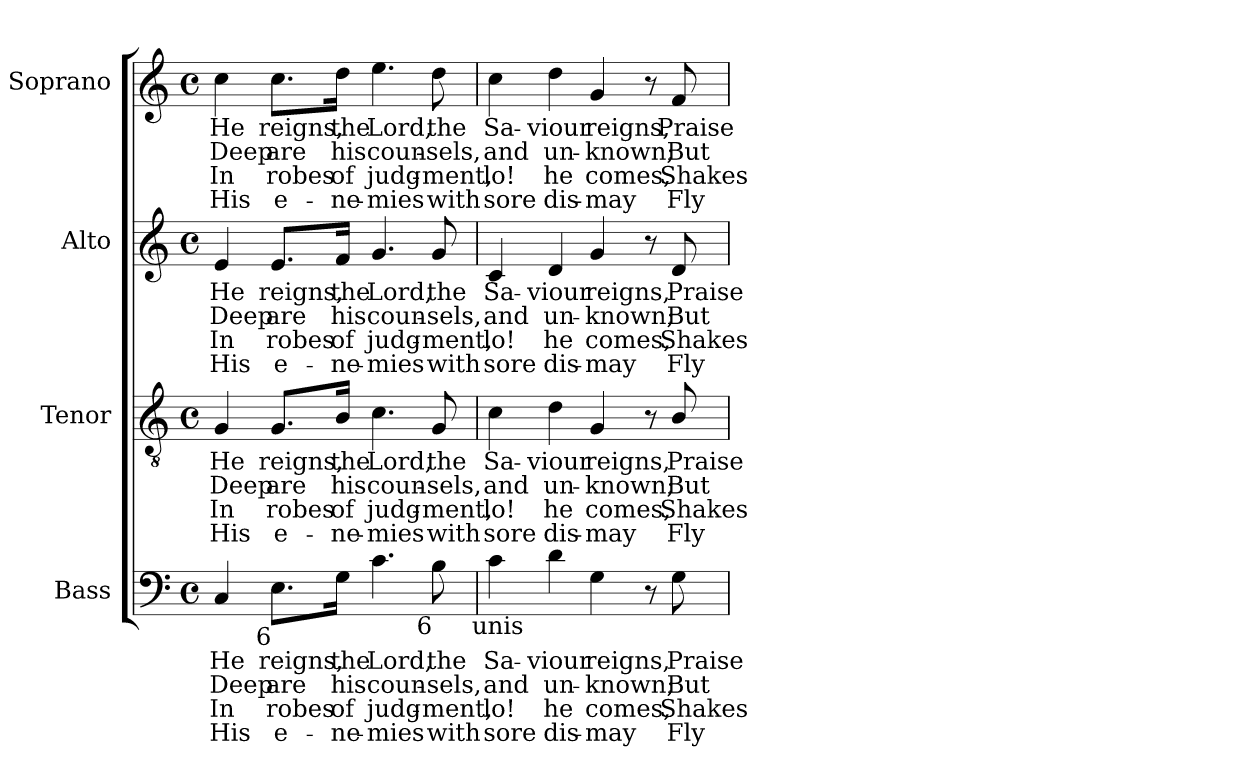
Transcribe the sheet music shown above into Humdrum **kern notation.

**kern	**text	**text	**text	**text	**kern	**text	**text	**text	**text	**kern	**text	**text	**text	**text	**kern	**text	**text	**text	**text
*part4	*part4	*part4	*part4	*part4	*part3	*part3	*part3	*part3	*part3	*part2	*part2	*part2	*part2	*part2	*part1	*part1	*part1	*part1	*part1
*staff4	*staff4	*staff4	*staff4	*staff4	*staff3	*staff3	*staff3	*staff3	*staff3	*staff2	*staff2	*staff2	*staff2	*staff2	*staff1	*staff1	*staff1	*staff1	*staff1
*I"Bass	*	*	*	*	*I"Tenor	*	*	*	*	*I"Alto	*	*	*	*	*I"Soprano	*	*	*	*
*I'B.	*	*	*	*	*I'T.	*	*	*	*	*I'A.	*	*	*	*	*I'S.	*	*	*	*
!!LO:PB:g=z
*clefF4	*	*	*	*	*clefGv2	*	*	*	*	*clefG2	*	*	*	*	*clefG2	*	*	*	*
*	*	*	*	*	*ITrd7c12	*	*	*	*	*	*	*	*	*	*	*	*	*	*
*k[]	*	*	*	*	*k[]	*	*	*	*	*k[]	*	*	*	*	*k[]	*	*	*	*
*C:	*	*	*	*	*C:	*	*	*	*	*C:	*	*	*	*	*C:	*	*	*	*
*M4/4	*	*	*	*	*M4/4	*	*	*	*	*M4/4	*	*	*	*	*M4/4	*	*	*	*
*met(c)	*	*	*	*	*met(c)	*	*	*	*	*met(c)	*	*	*	*	*met(c)	*	*	*	*
=1	=1	=1	=1	=1	=1	=1	=1	=1	=1	=1	=1	=1	=1	=1	=1	=1	=1	=1	=1
!	!LO:LY:b:color=#000000	!LO:LY:b:color=#000000	!LO:LY:b:color=#000000	!LO:LY:b:color=#000000	!	!	!	!	!	!	!	!	!	!	!	!	!	!	!
!	!	!	!	!	!	!LO:LY:b:color=#000000	!LO:LY:b:color=#000000	!LO:LY:b:color=#000000	!LO:LY:b:color=#000000	!	!	!	!	!	!	!	!	!	!
!	!	!	!	!	!	!	!	!	!	!	!LO:LY:b:color=#000000	!LO:LY:b:color=#000000	!LO:LY:b:color=#000000	!LO:LY:b:color=#000000	!	!	!	!	!
!	!	!	!	!	!	!	!	!	!	!	!	!	!	!	!	!LO:LY:b:color=#000000	!LO:LY:b:color=#000000	!LO:LY:b:color=#000000	!LO:LY:b:color=#000000
4Ci/	He	Deep	In	His	4GGi/	He	Deep	In	His	4ei/	He	Deep	In	His	4cci\	He	Deep	In	His
!	!LO:LY:b:color=#000000	!LO:LY:b:color=#000000	!LO:LY:b:color=#000000	!LO:LY:b:color=#000000	!	!	!	!	!	!	!	!	!	!	!	!	!	!	!
!	!	!	!	!	!	!LO:LY:b:color=#000000	!LO:LY:b:color=#000000	!LO:LY:b:color=#000000	!LO:LY:b:color=#000000	!	!	!	!	!	!	!	!	!	!
!	!	!	!	!	!	!	!	!	!	!	!LO:LY:b:color=#000000	!LO:LY:b:color=#000000	!LO:LY:b:color=#000000	!LO:LY:b:color=#000000	!	!	!	!	!
!LO:TX:b:rj:t=6	!	!	!	!	!	!	!	!	!	!	!	!	!	!	!	!	!	!	!
!	!	!	!	!	!	!	!	!	!	!	!	!	!	!	!	!LO:LY:b:color=#000000	!LO:LY:b:color=#000000	!LO:LY:b:color=#000000	!LO:LY:b:color=#000000
8.Ei\L	reigns,	are	robes	e-	8.GGi/L	reigns,	are	robes	e-	8.ei/L	reigns,	are	robes	e-	8.cci\L	reigns,	are	robes	e-
!	!LO:LY:b:color=#000000	!LO:LY:b:color=#000000	!LO:LY:b:color=#000000	!LO:LY:b:color=#000000	!	!	!	!	!	!	!	!	!	!	!	!	!	!	!
!	!	!	!	!	!	!LO:LY:b:color=#000000	!LO:LY:b:color=#000000	!LO:LY:b:color=#000000	!LO:LY:b:color=#000000	!	!	!	!	!	!	!	!	!	!
!	!	!	!	!	!	!	!	!	!	!	!LO:LY:b:color=#000000	!LO:LY:b:color=#000000	!LO:LY:b:color=#000000	!LO:LY:b:color=#000000	!	!	!	!	!
!	!	!	!	!	!	!	!	!	!	!	!	!	!	!	!	!LO:LY:b:color=#000000	!LO:LY:b:color=#000000	!LO:LY:b:color=#000000	!LO:LY:b:color=#000000
16Gi\Jk	the	his	-of	ne-	16BBi/Jk	the	his	-of	ne-	16fi/Jk	the	his	-of	ne-	16ddi\Jk	the	his	-of	ne-
!	!LO:LY:b:color=#000000	!LO:LY:b:color=#000000	!LO:LY:b:color=#000000	!LO:LY:b:color=#000000	!	!	!	!	!	!	!	!	!	!	!	!	!	!	!
!	!	!	!	!	!	!LO:LY:b:color=#000000	!LO:LY:b:color=#000000	!LO:LY:b:color=#000000	!LO:LY:b:color=#000000	!	!	!	!	!	!	!	!	!	!
!	!	!	!	!	!	!	!	!	!	!	!LO:LY:b:color=#000000	!LO:LY:b:color=#000000	!LO:LY:b:color=#000000	!LO:LY:b:color=#000000	!	!	!	!	!
!	!	!	!	!	!	!	!	!	!	!	!	!	!	!	!	!LO:LY:b:color=#000000	!LO:LY:b:color=#000000	!LO:LY:b:color=#000000	!LO:LY:b:color=#000000
4.ci\	Lord,	coun-	-judg-	-mies	4.Ci\	Lord,	coun-	-judg-	-mies	4.gi/	Lord,	coun-	-judg-	-mies	4.eei\	Lord,	coun-	-judg-	-mies
!	!LO:LY:b:color=#000000	!LO:LY:b:color=#000000	!LO:LY:b:color=#000000	!LO:LY:b:color=#000000	!	!	!	!	!	!	!	!	!	!	!	!	!	!	!
!	!	!	!	!	!	!LO:LY:b:color=#000000	!LO:LY:b:color=#000000	!LO:LY:b:color=#000000	!LO:LY:b:color=#000000	!	!	!	!	!	!	!	!	!	!
!	!	!	!	!	!	!	!	!	!	!	!LO:LY:b:color=#000000	!LO:LY:b:color=#000000	!LO:LY:b:color=#000000	!LO:LY:b:color=#000000	!	!	!	!	!
!LO:TX:b:rj:t=6	!	!	!	!	!	!	!	!	!	!	!	!	!	!	!	!	!	!	!
!	!	!	!	!	!	!	!	!	!	!	!	!	!	!	!	!LO:LY:b:color=#000000	!LO:LY:b:color=#000000	!LO:LY:b:color=#000000	!LO:LY:b:color=#000000
8Bi\	the	-sels,	ment,	with	8GGi/	the	-sels,	ment,	with	8gi/	the	-sels,	ment,	with	8ddi\	the	-sels,	ment,	with
=2	=2	=2	=2	=2	=2	=2	=2	=2	=2	=2	=2	=2	=2	=2	=2	=2	=2	=2	=2
!	!LO:LY:b:color=#000000	!LO:LY:b:color=#000000	!LO:LY:b:color=#000000	!LO:LY:b:color=#000000	!	!	!	!	!	!	!	!	!	!	!	!	!	!	!
!	!	!	!	!	!	!LO:LY:b:color=#000000	!LO:LY:b:color=#000000	!LO:LY:b:color=#000000	!LO:LY:b:color=#000000	!	!	!	!	!	!	!	!	!	!
!	!	!	!	!	!	!	!	!	!	!	!LO:LY:b:color=#000000	!LO:LY:b:color=#000000	!LO:LY:b:color=#000000	!LO:LY:b:color=#000000	!	!	!	!	!
!	!	!	!	!	!	!	!	!	!	!	!	!	!	!	!	!LO:LY:b:color=#000000	!LO:LY:b:color=#000000	!LO:LY:b:color=#000000	!LO:LY:b:color=#000000
*^	*	*	*	*	*	*	*	*	*	*	*	*	*	*	*	*	*	*	*
4ci\	8ryy	Sa-	and	lo!	sore	4Ci\	Sa-	and	lo!	sore	4ci/	Sa-	and	lo!	sore	4cci\	Sa-	and	lo!	sore
.	64ryy	.	.	.	.	.	.	.	.	.	.	.	.	.	.	.	.	.	.	.
!	!LO:TX:b:rj:t=unis	!	!	!	!	!	!	!	!	!	!	!	!	!	!	!	!	!	!	!
.	2ryy	.	.	.	.	.	.	.	.	.	.	.	.	.	.	.	.	.	.	.
!	!	!LO:LY:b:color=#000000	!LO:LY:b:color=#000000	!LO:LY:b:color=#000000	!LO:LY:b:color=#000000	!	!	!	!	!	!	!	!	!	!	!	!	!	!	!
!	!	!	!	!	!	!	!LO:LY:b:color=#000000	!LO:LY:b:color=#000000	!LO:LY:b:color=#000000	!LO:LY:b:color=#000000	!	!	!	!	!	!	!	!	!	!
!	!	!	!	!	!	!	!	!	!	!	!	!LO:LY:b:color=#000000	!LO:LY:b:color=#000000	!LO:LY:b:color=#000000	!LO:LY:b:color=#000000	!	!	!	!	!
!	!	!	!	!	!	!	!	!	!	!	!	!	!	!	!	!	!LO:LY:b:color=#000000	!LO:LY:b:color=#000000	!LO:LY:b:color=#000000	!LO:LY:b:color=#000000
4di\	.	-viour	un-	he	dis-	4Di\	-viour	un-	he	dis-	4di/	-viour	un-	he	dis-	4ddi\	-viour	un-	he	dis-
!	!	!LO:LY:b:color=#000000	!LO:LY:b:color=#000000	!LO:LY:b:color=#000000	!LO:LY:b:color=#000000	!	!	!	!	!	!	!	!	!	!	!	!	!	!	!
!	!	!	!	!	!	!	!LO:LY:b:color=#000000	!LO:LY:b:color=#000000	!LO:LY:b:color=#000000	!LO:LY:b:color=#000000	!	!	!	!	!	!	!	!	!	!
!	!	!	!	!	!	!	!	!	!	!	!	!LO:LY:b:color=#000000	!LO:LY:b:color=#000000	!LO:LY:b:color=#000000	!LO:LY:b:color=#000000	!	!	!	!	!
!	!	!	!	!	!	!	!	!	!	!	!	!	!	!	!	!	!LO:LY:b:color=#000000	!LO:LY:b:color=#000000	!LO:LY:b:color=#000000	!LO:LY:b:color=#000000
4Gi\	.	reigns,	-known;	-comes,	may	4GGi/	reigns,	-known;	-comes,	may	4gi/	reigns,	-known;	-comes,	may	4gi/	reigns,	-known;	-comes,	may
.	4ryy	.	.	.	.	.	.	.	.	.	.	.	.	.	.	.	.	.	.	.
8r	.	.	.	.	.	8r	.	.	.	.	8r	.	.	.	.	8r	.	.	.	.
!	!	!LO:LY:b:color=#000000	!LO:LY:b:color=#000000	!LO:LY:b:color=#000000	!LO:LY:b:color=#000000	!	!	!	!	!	!	!	!	!	!	!	!	!	!	!
!	!	!	!	!	!	!	!LO:LY:b:color=#000000	!LO:LY:b:color=#000000	!LO:LY:b:color=#000000	!LO:LY:b:color=#000000	!	!	!	!	!	!	!	!	!	!
!	!	!	!	!	!	!	!	!	!	!	!	!LO:LY:b:color=#000000	!LO:LY:b:color=#000000	!LO:LY:b:color=#000000	!LO:LY:b:color=#000000	!	!	!	!	!
!	!	!	!	!	!	!	!	!	!	!	!	!	!	!	!	!	!LO:LY:b:color=#000000	!LO:LY:b:color=#000000	!LO:LY:b:color=#000000	!LO:LY:b:color=#000000
8Gi\	.	Praise	But	Shakes	Fly	8BBi/	Praise	But	Shakes	Fly	8di/	Praise	But	Shakes	Fly	8fi/	Praise	But	Shakes	Fly
.	16..ryy	.	.	.	.	.	.	.	.	.	.	.	.	.	.	.	.	.	.	.
*v	*v	*	*	*	*	*	*	*	*	*	*	*	*	*	*	*	*	*	*	*
=	=	=	=	=	=	=	=	=	=	=	=	=	=	=	=	=	=	=	=
*-	*-	*-	*-	*-	*-	*-	*-	*-	*-	*-	*-	*-	*-	*-	*-	*-	*-	*-	*-
